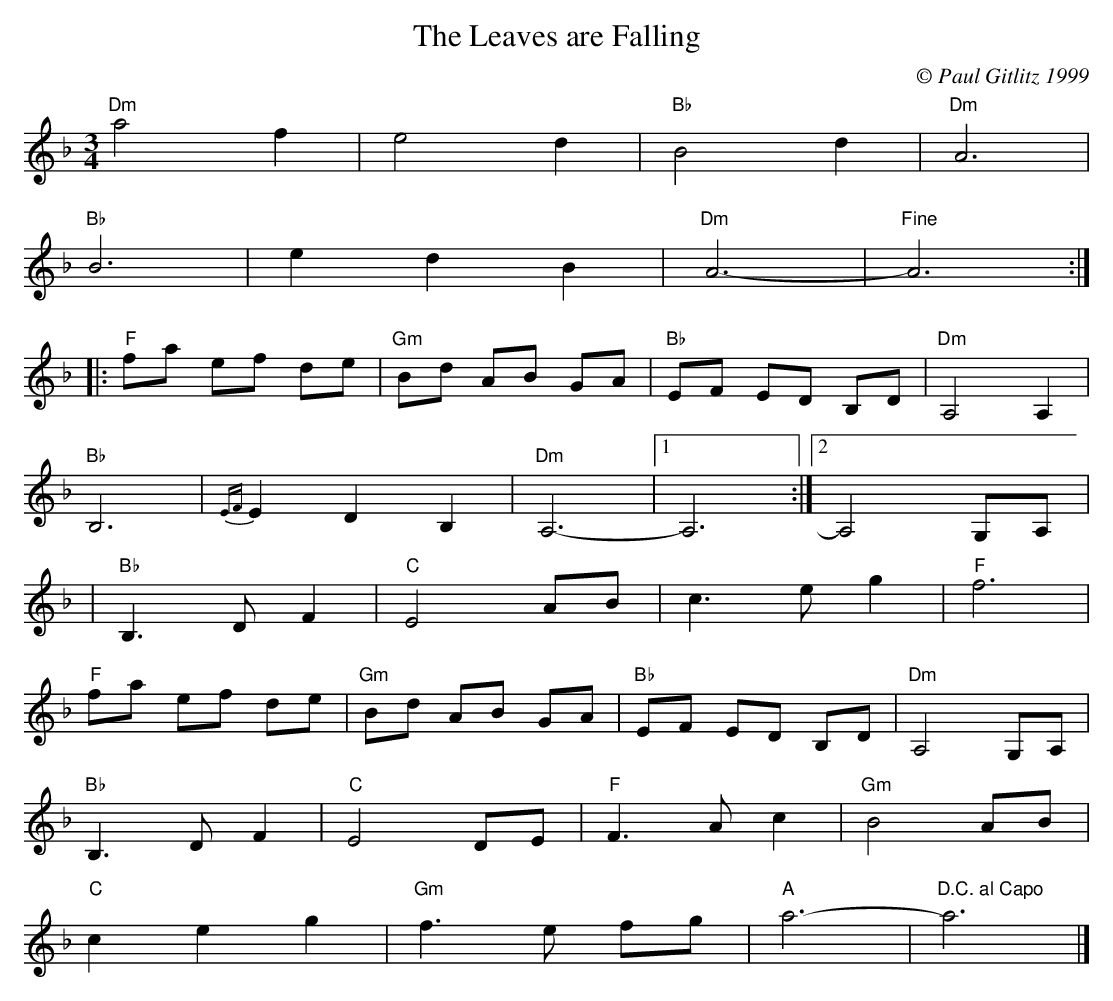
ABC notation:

X:1
T:The Leaves are Falling
M:3/4
L:1/4
C:© Paul Gitlitz 1999
K:Dm
"Dm"a2f|e2d|"Bb"B2d|"Dm"A3|!
"Bb"B3|ed  B|"Dm"A3-|"Fine" A3:|!
|:"F"f/a/ e/f/ d/e/|"Gm"B/d/ A/B/ G/A/|"Bb"E/F/ E/D/ B,/D/|"Dm"A,2A,|!
"Bb"B,3|{EF}EDB,|"Dm"A,3-|1A,3:|2A,2G,/A,/|!
|"Bb"B,>DF|"C"E2A/B/| c>eg|"F"f3|!
"F"f/a/ e/f/ d/e/|"Gm"B/d/ A/B/ G/A/|"Bb"E/F/ E/D/ B,/D/|"Dm"A,2G,/A,/|!
"Bb"B,>DF|"C"E2D/E/|"F"F>Ac|"Gm"B2A/B/|!
"C"ceg|"Gm"f>e f/g/|"A"a3-|"D.C. al Capo"a3 |]
